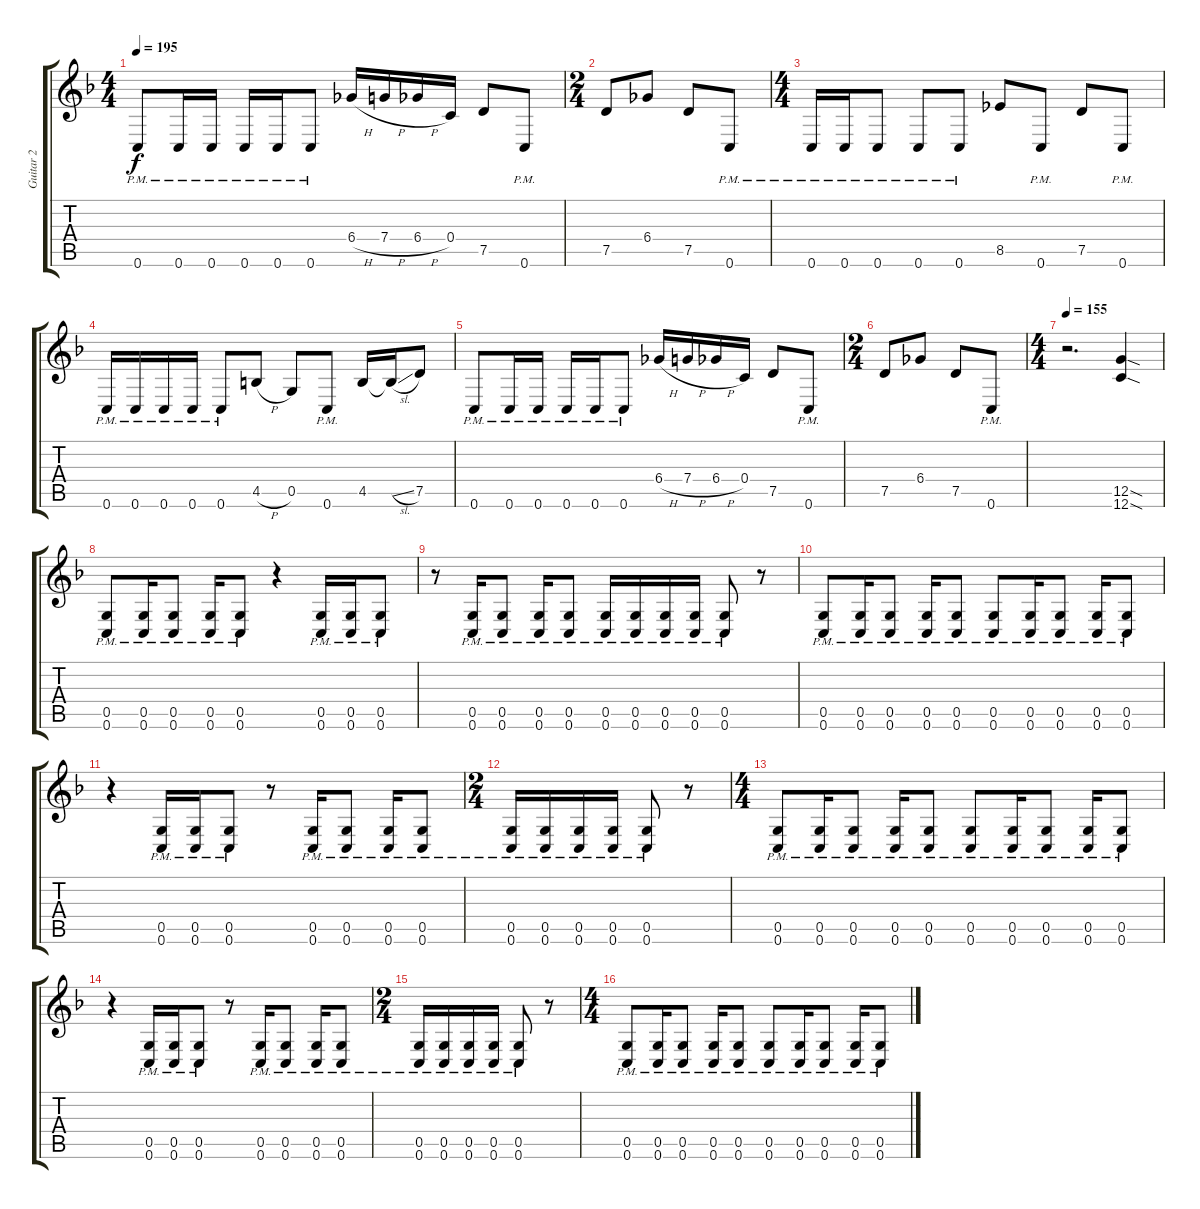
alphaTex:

\track ("Guitar 2" "Guitar 2") {instrument distortionguitar}
\staff {score tabs}
\tuning (D4 A3 F3 C3 G2 C2) {hide}
\ts (4 4)
\tempo 195
\clef g2
\ks f
0.6{pm}.8{dy f} 0.6{pm}.16 0.6{pm}.16 0.6{pm}.16 0.6{pm}.16 0.6{pm}.8 6.4{h}.16 7.4{h}.16 6.4{h}.16 0.4.16 7.5.8 0.6{pm}.8 |
\ts (2 4)
7.5.8 6.4.8 7.5.8 0.6{pm}.8 |
\ts (4 4)
0.6{pm}.16 0.6{pm}.16 0.6{pm}.8 0.6{pm}.8 0.6{pm}.8 8.5.8 0.6{pm}.8 7.5.8 0.6{pm}.8 |
0.6{pm}.16 0.6{pm}.16 0.6{pm}.16 0.6{pm}.16 0.6{pm}.8 4.5{h}.8 0.5.8 0.6{pm}.8 4.5.16 4.5{sl t}.16 7.5.8 |
0.6{pm}.8 0.6{pm}.16 0.6{pm}.16 0.6{pm}.16 0.6{pm}.16 0.6{pm}.8 6.4{h}.16 7.4{h}.16 6.4{h}.16 0.4.16 7.5.8 0.6{pm}.8 |
\ts (2 4)
7.5.8 6.4.8 7.5.8 0.6{pm}.8 |
\ts (4 4)
\tempo 155
r.2{d} (12.5{sod} 12.6{sod}).4 |
(0.5{pm} 0.6{pm}).8 (0.5{pm} 0.6{pm}).16 (0.5{pm} 0.6{pm}).8 (0.5{pm} 0.6{pm}).16 (0.5{pm} 0.6{pm}).8 r.4 (0.5{pm} 0.6{pm}).16 (0.5{pm} 0.6{pm}).16 (0.5{pm} 0.6{pm}).8 |
r.8 (0.5{pm} 0.6{pm}).16 (0.5{pm} 0.6{pm}).8 (0.5{pm} 0.6{pm}).16 (0.5{pm} 0.6{pm}).8 (0.5{pm} 0.6{pm}).16 (0.5{pm} 0.6{pm}).16 (0.5{pm} 0.6{pm}).16 (0.5{pm} 0.6{pm}).16 (0.5{pm} 0.6{pm}).8 r.8 |
(0.5{pm} 0.6{pm}).8 (0.5{pm} 0.6{pm}).16 (0.5{pm} 0.6{pm}).8 (0.5{pm} 0.6{pm}).16 (0.5{pm} 0.6{pm}).8 (0.5{pm} 0.6{pm}).8 (0.5{pm} 0.6{pm}).16 (0.5{pm} 0.6{pm}).8 (0.5{pm} 0.6{pm}).16 (0.5{pm} 0.6{pm}).8 |
r.4 (0.5{pm} 0.6{pm}).16 (0.5{pm} 0.6{pm}).16 (0.5{pm} 0.6{pm}).8 r.8 (0.5{pm} 0.6{pm}).16 (0.5{pm} 0.6{pm}).8 (0.5{pm} 0.6{pm}).16 (0.5{pm} 0.6{pm}).8 |
\ts (2 4)
(0.5{pm} 0.6{pm}).16 (0.5{pm} 0.6{pm}).16 (0.5{pm} 0.6{pm}).16 (0.5{pm} 0.6{pm}).16 (0.5{pm} 0.6{pm}).8 r.8 |
\ts (4 4)
(0.5{pm} 0.6{pm}).8 (0.5{pm} 0.6{pm}).16 (0.5{pm} 0.6{pm}).8 (0.5{pm} 0.6{pm}).16 (0.5{pm} 0.6{pm}).8 (0.5{pm} 0.6{pm}).8 (0.5{pm} 0.6{pm}).16 (0.5{pm} 0.6{pm}).8 (0.5{pm} 0.6{pm}).16 (0.5{pm} 0.6{pm}).8 |
r.4 (0.5{pm} 0.6{pm}).16 (0.5{pm} 0.6{pm}).16 (0.5{pm} 0.6{pm}).8 r.8 (0.5{pm} 0.6{pm}).16 (0.5{pm} 0.6{pm}).8 (0.5{pm} 0.6{pm}).16 (0.5{pm} 0.6{pm}).8 |
\ts (2 4)
(0.5{pm} 0.6{pm}).16 (0.5{pm} 0.6{pm}).16 (0.5{pm} 0.6{pm}).16 (0.5{pm} 0.6{pm}).16 (0.5{pm} 0.6{pm}).8 r.8 |
\ts (4 4)
(0.5{pm} 0.6{pm}).8 (0.5{pm} 0.6{pm}).16 (0.5{pm} 0.6{pm}).8 (0.5{pm} 0.6{pm}).16 (0.5{pm} 0.6{pm}).8 (0.5{pm} 0.6{pm}).8 (0.5{pm} 0.6{pm}).16 (0.5{pm} 0.6{pm}).8 (0.5{pm} 0.6{pm}).16 (0.5{pm} 0.6{pm}).8
